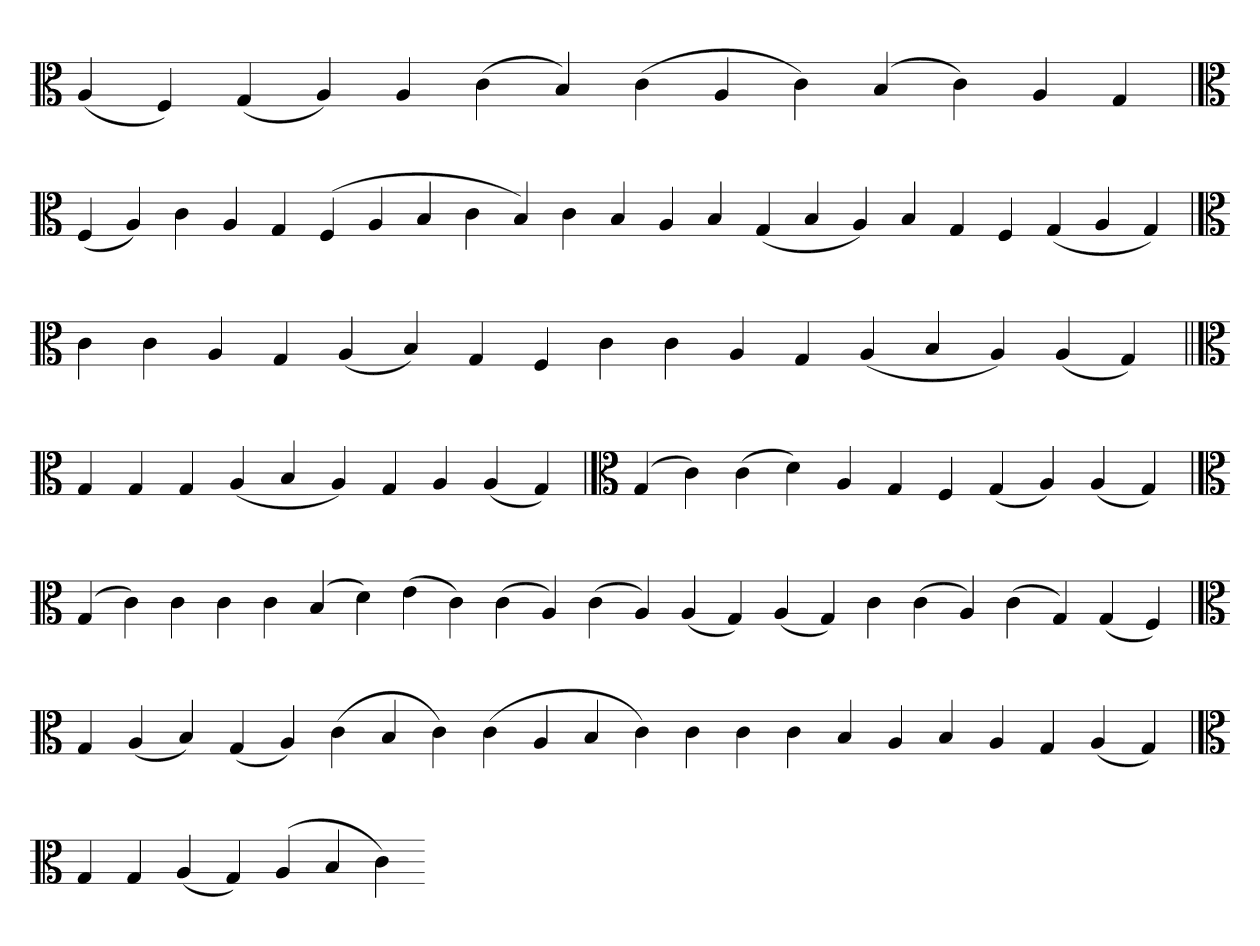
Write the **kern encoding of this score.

**kern
*part1
*staff1
*clefC3
=
(4A
4F)
(4G
4A)
4A
(4c
4B)
(4c
4A
4c)
(4B
4c)
4A
4G
=`
*clefC3
(4F
4A)
4c
4A
4G
(4F
4A
4B
4c
4B)
4c
4B
4A
4B
(4G
4B
4A)
4B
4G
4F
(4G
4A
4G)
=`
*clefC3
4c
4c
4A
4G
(4A
4B)
4G
4F
4c
4c
4A
4G
(4A
4B
4A)
(4A
4G)
=||
*clefC3
4G
4G
4G
(4A
4B
4A)
4G
4A
(4A
4G)
=`
*clefC3
(4G
4c)
(4c
4d)
4A
4G
4F
(4G
4A)
(4A
4G)
='
*clefC3
(4G
4c)
4c
4c
4c
(4B
4d)
(4e
4c)
(4c
4A)
(4c
4A)
(4A
4G)
(4A
4G)
4c
(4c
4A)
(4c
4G)
(4G
4F)
=
*clefC3
4G
(4A
4B)
(4G
4A)
(4c
4B
4c)
(4c
4A
4B
4c)
4c
4c
4c
4B
4A
4B
4A
4G
(4A
4G)
='
*clefC3
4G
4G
(4A
4G)
(4A
4B
4c)
=-
*-
